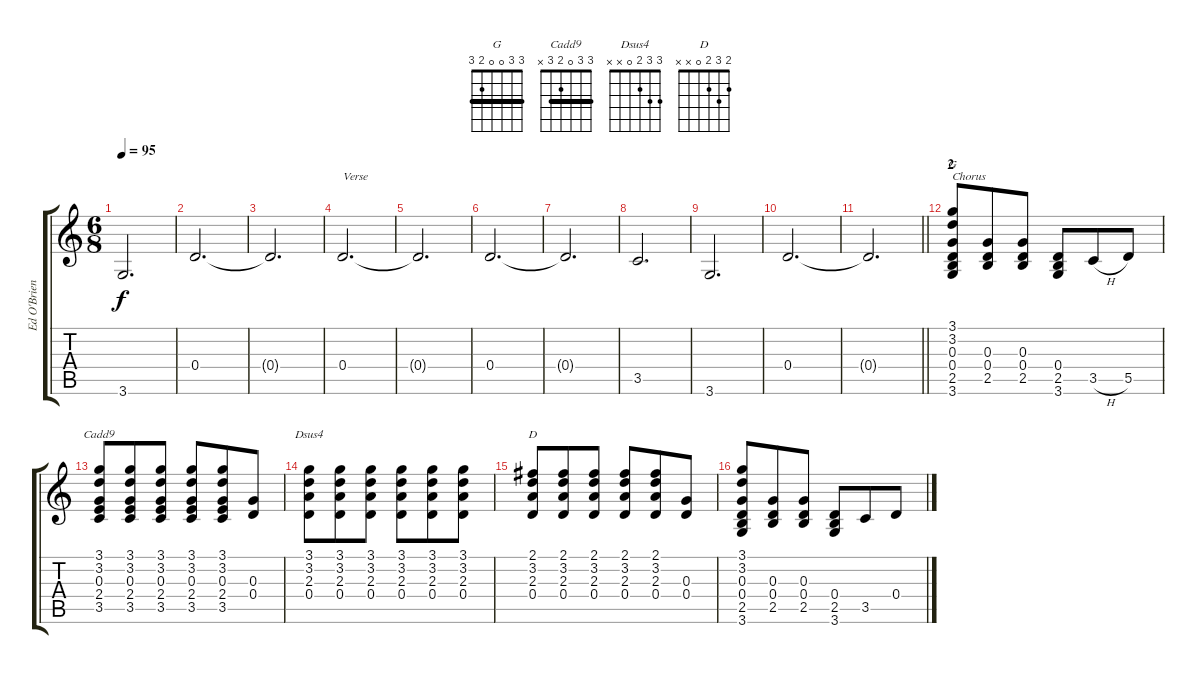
\track ("Ed O'Brien (Guitar 2)" "Ed O'Brien") {instrument distortionguitar}
\staff {score tabs}
\tuning (E4 B3 G3 D3 A2 E2) {hide}
\chord ("G" 3 3 0 0 2 3) {barre 3}
\chord ("Cadd9" 3 3 0 2 3 x) {barre 3}
\chord ("Dsus4" 3 3 2 0 x x)
\chord ("D" 2 3 2 0 x x)
\ts (6 8)
\tempo 95
\clef g2
\ks c
3.6.2{d dy f} |
0.4.2{d} |
0.4{t}.2{d} |
0.4.2{d txt "Verse"} |
0.4{t}.2{d} |
0.4.2{d} |
0.4{t}.2{d} |
3.5.2{d} |
3.6.2{d} |
0.4.2{d} |
\barLineRight lightlight
0.4{t}.2{d} |
\section ("" "2")
(3.1 3.2 0.3 0.4 2.5 3.6).8{ch "G" txt "Chorus"} (0.3 0.4 2.5).8 (0.3 0.4 2.5).8 (0.4 2.5 3.6).8 3.5{h}.8 5.5.8 |
(3.1 3.2 0.3 2.4 3.5).8{ch "Cadd9"} (3.1 3.2 0.3 2.4 3.5).8 (3.1 3.2 0.3 2.4 3.5).8 (3.1 3.2 0.3 2.4 3.5).8 (3.1 3.2 0.3 2.4 3.5).8 (0.3 0.4).8 |
(3.1 3.2 2.3 0.4).8{ch "Dsus4"} (3.1 3.2 2.3 0.4).8 (3.1 3.2 2.3 0.4).8 (3.1 3.2 2.3 0.4).8 (3.1 3.2 2.3 0.4).8 (3.1 3.2 2.3 0.4).8 |
(2.1 3.2 2.3 0.4).8{ch "D"} (2.1 3.2 2.3 0.4).8 (2.1 3.2 2.3 0.4).8 (2.1 3.2 2.3 0.4).8 (2.1 3.2 2.3 0.4).8 (0.3 0.4).8 |
(3.1 3.2 0.3 0.4 2.5 3.6).8 (0.3 0.4 2.5).8 (0.3 0.4 2.5).8 (0.4 2.5 3.6).8 3.5.8 0.4.8
